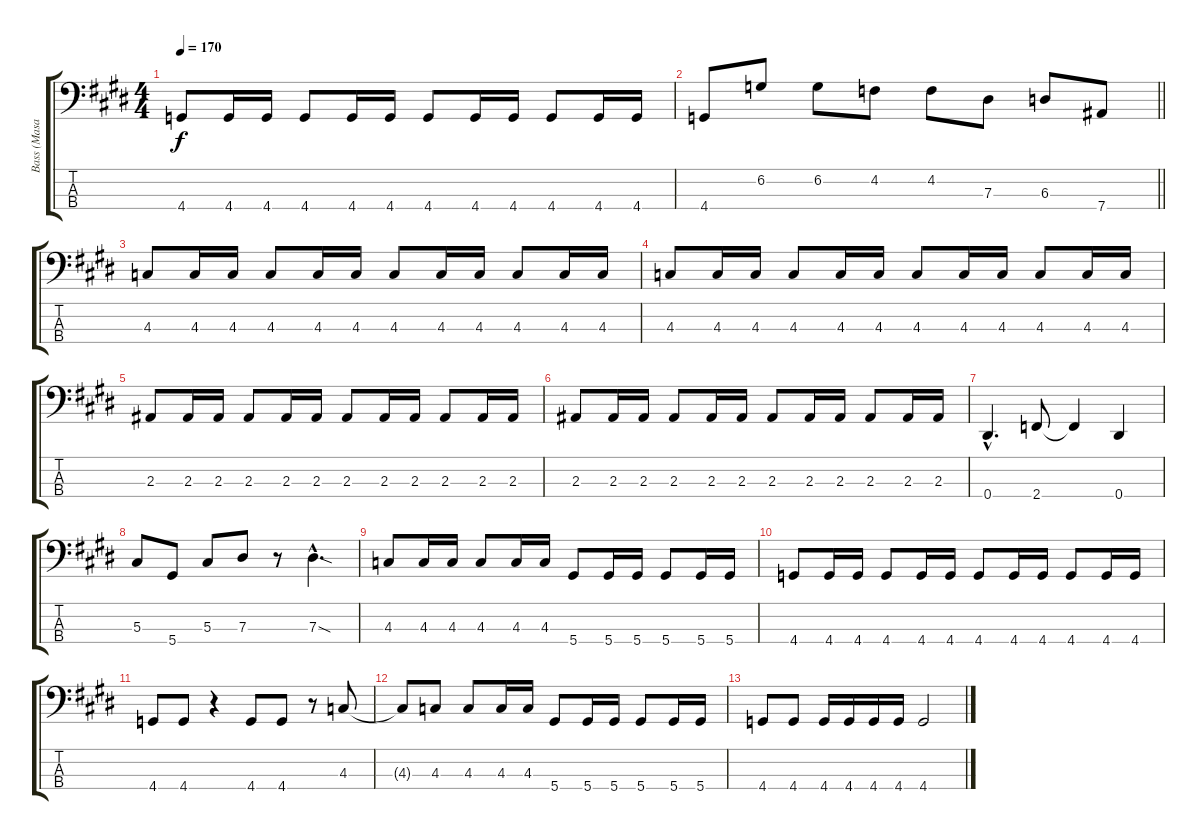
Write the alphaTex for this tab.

\track ("Bass (Masaki)" "Bass (Masa") {instrument electricbassfinger}
\staff {score tabs}
\tuning (Gb2 Db2 Ab1 Eb1) {hide}
\ts (4 4)
\tempo 170
\clef f4
\ks e
4.4.8{dy f} 4.4.16 4.4.16 4.4.8 4.4.16 4.4.16 4.4.8 4.4.16 4.4.16 4.4.8 4.4.16 4.4.16 |
\barLineRight lightlight
4.4.8 6.2.8 6.2.8 4.2.8 4.2.8 7.3.8 6.3.8 7.4.8 |
4.3.8 4.3.16 4.3.16 4.3.8 4.3.16 4.3.16 4.3.8 4.3.16 4.3.16 4.3.8 4.3.16 4.3.16 |
4.3.8 4.3.16 4.3.16 4.3.8 4.3.16 4.3.16 4.3.8 4.3.16 4.3.16 4.3.8 4.3.16 4.3.16 |
2.3.8 2.3.16 2.3.16 2.3.8 2.3.16 2.3.16 2.3.8 2.3.16 2.3.16 2.3.8 2.3.16 2.3.16 |
2.3.8 2.3.16 2.3.16 2.3.8 2.3.16 2.3.16 2.3.8 2.3.16 2.3.16 2.3.8 2.3.16 2.3.16 |
0.4{hac}.4{d} 2.4.8 2.4{t}.4 0.4.4 |
5.3.8 5.4.8 5.3.8 7.3.8 r.8 7.3{sod hac}.4{d} |
4.3.8 4.3.16 4.3.16 4.3.8 4.3.16 4.3.16 5.4.8 5.4.16 5.4.16 5.4.8 5.4.16 5.4.16 |
4.4.8 4.4.16 4.4.16 4.4.8 4.4.16 4.4.16 4.4.8 4.4.16 4.4.16 4.4.8 4.4.16 4.4.16 |
4.4.8 4.4.8 r.4 4.4.8 4.4.8 r.8 4.3.8 |
4.3{t}.8 4.3.8 4.3.8 4.3.16 4.3.16 5.4.8 5.4.16 5.4.16 5.4.8 5.4.16 5.4.16 |
4.4.8 4.4.8 4.4.16 4.4.16 4.4.16 4.4.16 4.4.2
